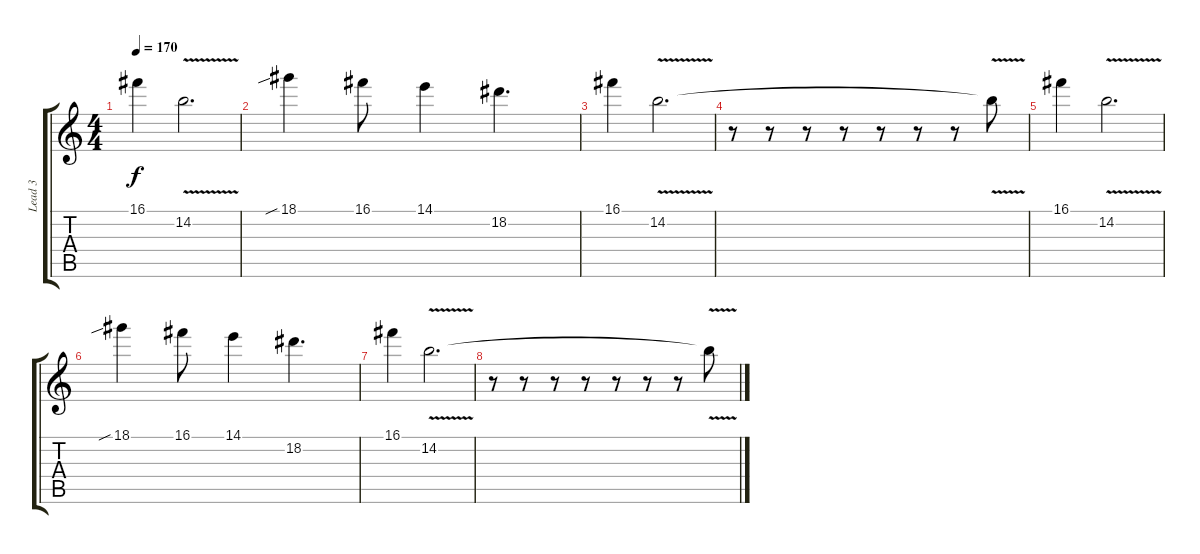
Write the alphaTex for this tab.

\track ("Lead 3" "Lead 3") {instrument distortionguitar}
\staff {score tabs}
\tuning (D4 A3 F3 C3 G2 D2) {hide}
\ts (4 4)
\tempo 170
\clef g2
\ks c
16.1.4{dy f} 14.2{v}.2{d} |
18.1{sib}.4 16.1.8 14.1.4 18.2.4{d} |
16.1.4 14.2{v}.2{d} |
r.8 r.8 r.8 r.8 r.8 r.8 r.8 14.2{t}.8 |
16.1.4 14.2{v}.2{d} |
18.1{sib}.4 16.1.8 14.1.4 18.2.4{d} |
16.1.4 14.2{v}.2{d} |
r.8 r.8 r.8 r.8 r.8 r.8 r.8 14.2{t}.8
